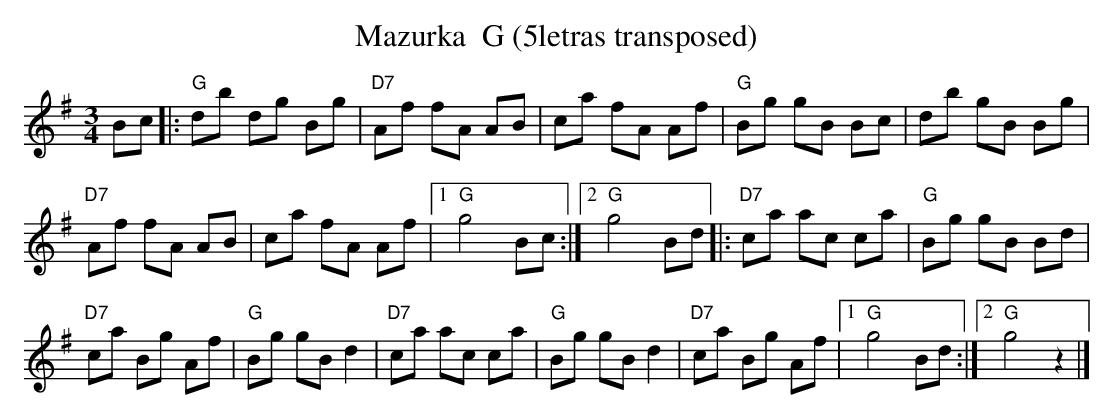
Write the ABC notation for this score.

X:1
T:Mazurka  G (5letras transposed)
M:3/4
L:1/8
K:G transpose=3 %%MIDI gchordon
Bc|: "G"db dg Bg | "D7"Af fA AB | ca fA Af | "G"Bg gB Bc | db gB Bg |
"D7"Af fA AB | ca fA Af |1 "G"g4Bc :|2 "G"g4Bd |: "D7"ca ac ca | "G"Bg gB Bd |
"D7"ca Bg Af | "G"Bg gBd2 | "D7"ca ac ca | "G"Bg gBd2 | "D7"ca Bg Af |1 "G"g4Bd :|2 "G"g4z2 |]
